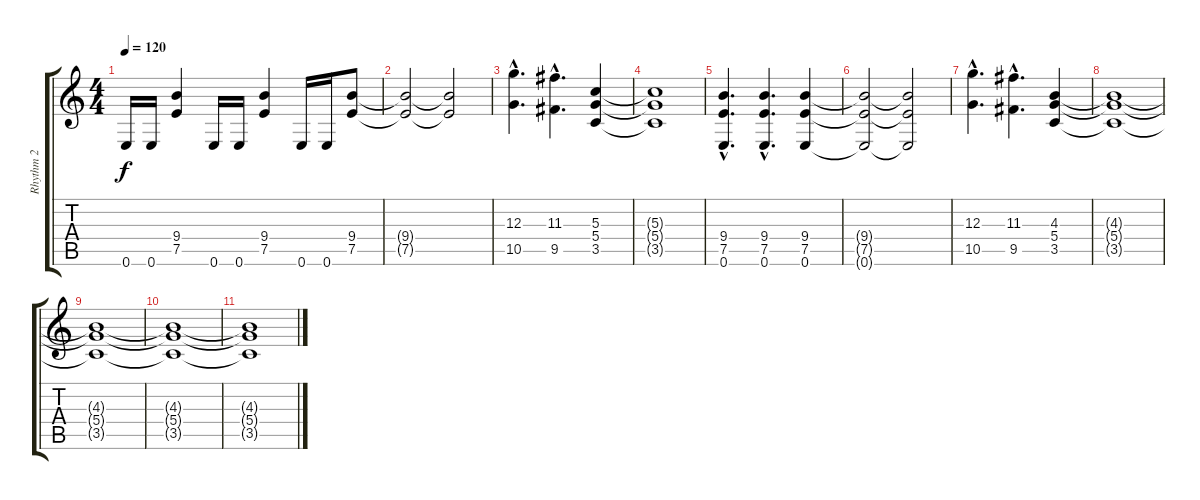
\track ("Rhythm 2" "Rhythm 2") {instrument distortionguitar}
\staff {score tabs}
\tuning (E4 B3 G3 D3 A2 E2) {hide}
\ts (4 4)
\tempo 120
\clef g2
\ks c
0.6.16{dy f} 0.6.16 (9.4 7.5).4 0.6.16 0.6.16 (9.4 7.5).4 0.6.16 0.6.16 (9.4 7.5).8 |
(9.4{t} 7.5{t}).2 (9.4{t} 7.5{t}).2 |
(12.3{hac} 10.5{hac}).4{d} (11.3{hac} 9.5{hac}).4{d} (5.3 5.4 3.5).4 |
(5.3{t} 5.4{t} 3.5{t}).1 |
(9.4{hac} 7.5{hac} 0.6{hac}).4{d} (9.4{hac} 7.5{hac} 0.6{hac}).4{d} (9.4 7.5 0.6).4 |
(9.4{t} 7.5{t} 0.6{t}).2 (9.4{t} 7.5{t} 0.6{t}).2 |
(12.3{hac} 10.5{hac}).4{d} (11.3{hac} 9.5{hac}).4{d} (4.3 5.4 3.5).4 |
(4.3{t} 5.4{t} 3.5{t}).1 |
(4.3{t} 5.4{t} 3.5{t}).1 |
(4.3{t} 5.4{t} 3.5{t}).1 |
(4.3{t} 5.4{t} 3.5{t}).1
